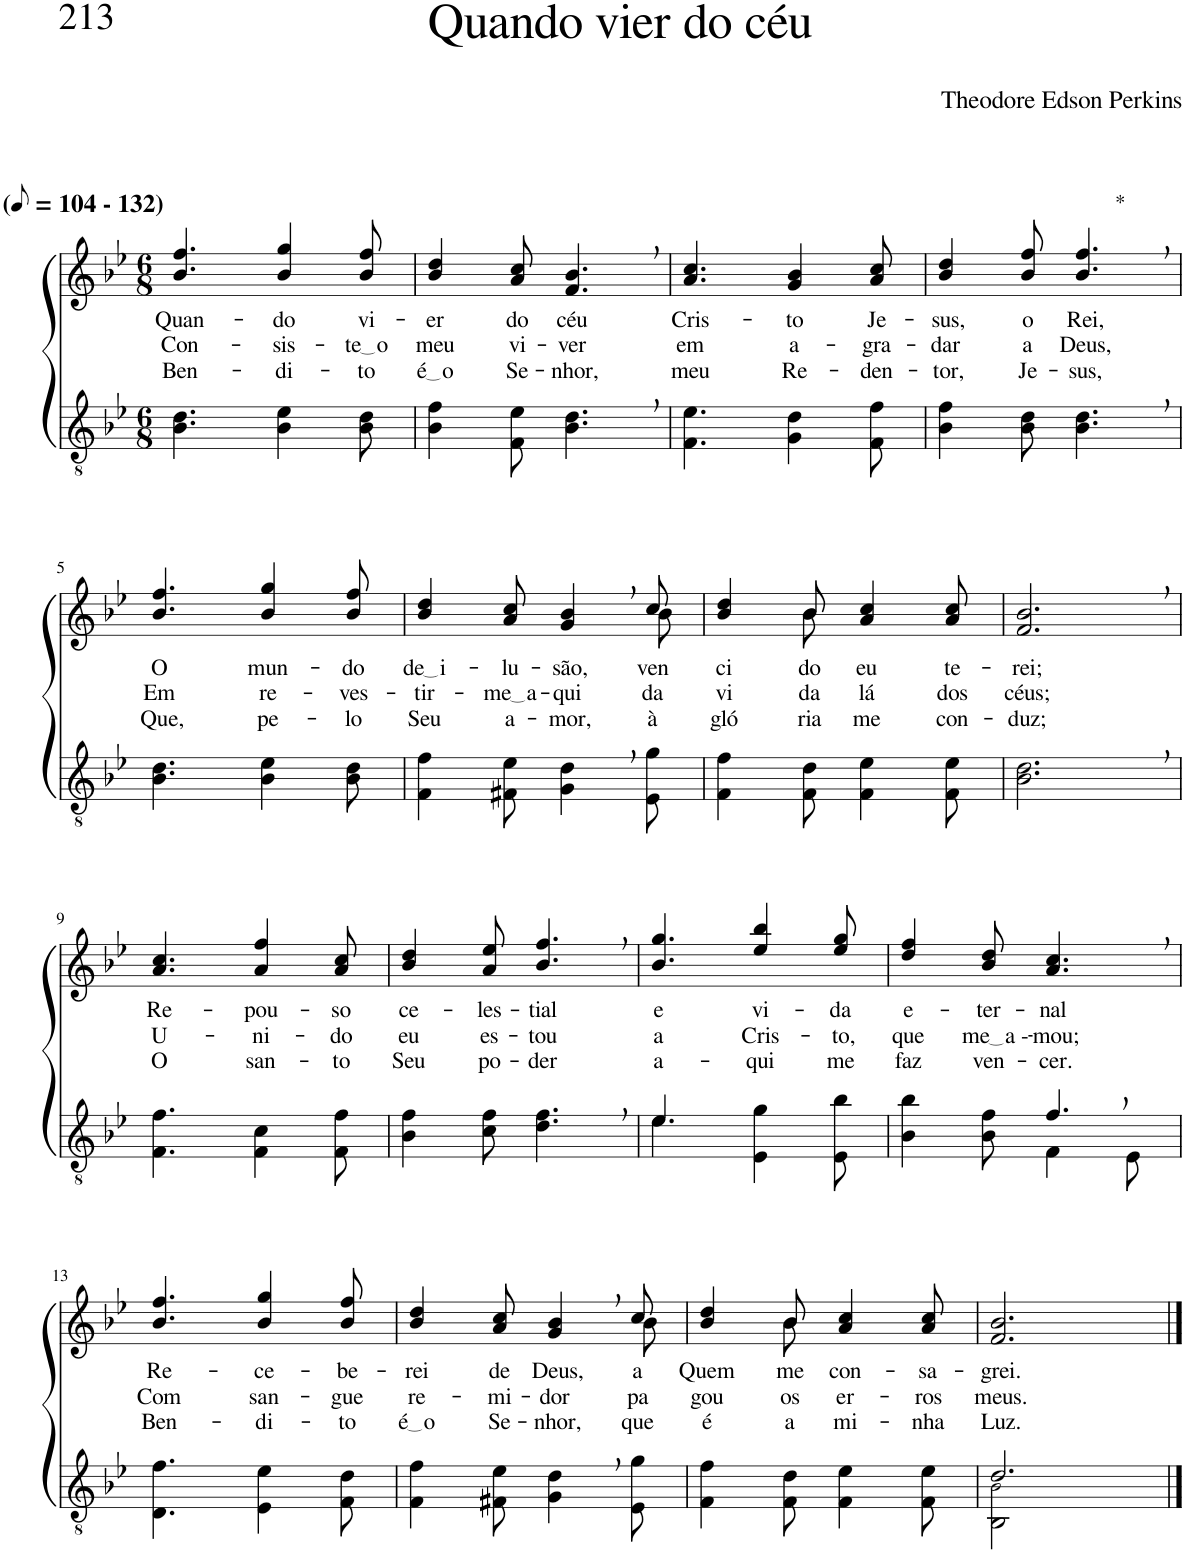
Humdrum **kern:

**kern	**kern	**text	**text	**text
*part2	*part1	*part1	*part1	*part1
*staff2	*staff1	*staff1	*staff1	*staff1
*I"Parte III e IV	*I"Parte I e II	*	*	*
*clefGv2	*clefG2	*	*	*
*Trd4c7	*Trd4c7	*	*	*
*k[b-e-]	*k[b-e-]	*	*	*
*M6/8	*M6/8	*	*	*
*MM52	*MM52	*	*	*
=1	=1	=1	=1	=1
!	!LO:TX:a:B:t=(	!	!	!
!	!LO:TX:a:B:t=- 132)	!	!	!
!	!	!LO:LY:b	!LO:LY:b	!LO:LY:b
4.B-\ 4.d\	4.b-/ 4.ff/	Quan-	Con-	Ben-
!	!	!LO:LY:b	!LO:LY:b	!LO:LY:b
4B-\ 4e-\	4b-/ 4gg/	-do	-sis-	-di-
!	!	!LO:LY:b	!LO:LY:b	!LO:LY:b
8B-\ 8d\	8b-/ 8ff/	vi-	te o	-to
=2	=2	=2	=2	=2
!	!	!LO:LY:b	!LO:LY:b	!LO:LY:b
4B-\ 4f\	4b-/ 4dd/	-er	meu	é o
!	!	!LO:LY:b	!LO:LY:b	!LO:LY:b
8F\ 8e-\	8a/ 8cc/	do	vi-	Se-
!	!	!LO:LY:b	!LO:LY:b	!LO:LY:b
4.B-\, 4.d\,	4.f/, 4.b-/,	céu	-ver	-nhor,
=3	=3	=3	=3	=3
!	!	!LO:LY:b	!LO:LY:b	!LO:LY:b
4.F\ 4.e-\	4.a/ 4.cc/	Cris-	em	meu
!	!	!LO:LY:b	!LO:LY:b	!LO:LY:b
4G\ 4d\	4g/ 4b-/	-to	a-	Re-
!	!	!LO:LY:b	!LO:LY:b	!LO:LY:b
8F\ 8f\	8a/ 8cc/	Je-	-gra-	-den-
=4	=4	=4	=4	=4
!	!	!LO:LY:b	!LO:LY:b	!LO:LY:b
4B-\ 4f\	4b-/ 4dd/	-sus,	-dar	-tor,
!	!	!LO:LY:b	!LO:LY:b	!LO:LY:b
8B-\ 8d\	8b-/ 8ff/	o	a	Je-
!	!LO:TX:a:t=*	!	!	!
!	!	!LO:LY:b	!LO:LY:b	!LO:LY:b
4.B-\, 4.d\,	4.b-/, 4.ff/,	Rei,	Deus,	-sus,
!!LO:LB:g=z
=5	=5	=5	=5	=5
!	!	!LO:LY:b	!LO:LY:b	!LO:LY:b
4.B-\ 4.d\	4.b-/ 4.ff/	O	Em	Que,
!	!	!LO:LY:b	!LO:LY:b	!LO:LY:b
4B-\ 4e-\	4b-/ 4gg/	mun-	re-	pe-
!	!	!LO:LY:b	!LO:LY:b	!LO:LY:b
8B-\ 8d\	8b-/ 8ff/	-do	-ves-	-lo
=6	=6	=6	=6	=6
!	!	!LO:LY:b	!LO:LY:b	!LO:LY:b
*	*^	*	*	*
4F\ 4f\	4b-/ 4dd/	8ryy	de i	-tir-	Seu
!	!	!	!LO:LY:b	!LO:LY:b	!LO:LY:b
*	*v	*v	*	*	*
8F#X\ 8e-\	8a/ 8cc/	-lu-	me a	a-
!	!	!LO:LY:b	!LO:LY:b	!LO:LY:b
4G\, 4d\,	4g/, 4b-/,	-são,	-qui	-mor,
*	*^	*	*	*
!	!	!	!LO:LY:b	!LO:LY:b	!LO:LY:b
8E-\ 8g\	8cc/	8b-\	ven-	da	à
=7	=7	=7	=7	=7	=7
!	!	!	!LO:LY:b	!LO:LY:b	!LO:LY:b
4F\ 4f\	4b-/ 4dd/	4ryy	-ci-	vi-	gló-
!	!	!	!LO:LY:b	!LO:LY:b	!LO:LY:b
8F\ 8d\	8b-/	8b-\	-do	-da	-ria
!	!	!	!LO:LY:b	!LO:LY:b	!LO:LY:b
4F\ 4e-\	4a/ 4cc/	4.ryy	eu	lá	me
!	!	!	!LO:LY:b	!LO:LY:b	!LO:LY:b
8F\ 8e-\	8a/ 8cc/	.	te-	dos	con-
*	*v	*v	*	*	*
=8	=8	=8	=8	=8
!	!	!LO:LY:b	!LO:LY:b	!LO:LY:b
2.B-\, 2.d\,	2.f/, 2.b-/,	-rei;	céus;	-duz;
!!LO:LB:g=z
=9	=9	=9	=9	=9
!	!	!LO:LY:b	!LO:LY:b	!LO:LY:b
4.F\ 4.f\	4.a/ 4.cc/	Re-	U-	O
!	!	!LO:LY:b	!LO:LY:b	!LO:LY:b
4F\ 4c\	4a/ 4ff/	-pou-	-ni-	san-
!	!	!LO:LY:b	!LO:LY:b	!LO:LY:b
8F\ 8f\	8a/ 8cc/	-so	-do	-to
=10	=10	=10	=10	=10
!	!	!LO:LY:b	!LO:LY:b	!LO:LY:b
4B-\ 4f\	4b-/ 4dd/	ce-	eu	Seu
!	!	!LO:LY:b	!LO:LY:b	!LO:LY:b
8c\ 8f\	8a/ 8ee-/	-les-	es-	po-
!	!	!LO:LY:b	!LO:LY:b	!LO:LY:b
4.d\, 4.f\,	4.b-/, 4.ff/,	-tial	-tou	-der
=11	=11	=11	=11	=11
*^	*	*	*	*
!	!	!	!LO:LY:b	!LO:LY:b	!LO:LY:b
4.e-/	4.e-\	4.b-/ 4.gg/	e	a	a-
!	!	!	!LO:LY:b	!LO:LY:b	!LO:LY:b
4.ryy	4E-\ 4g\	4ee-/ 4bb-/	vi-	Cris-	-qui
!	!	!	!LO:LY:b	!LO:LY:b	!LO:LY:b
.	8E-\ 8b-\	8ee-/ 8gg/	-da	-to,	me
=12	=12	=12	=12	=12	=12
!	!	!	!LO:LY:b	!LO:LY:b	!LO:LY:b
4.ryy	4B-\ 4b-\	4dd/ 4ff/	e-	que	faz
!	!	!	!LO:LY:b	!LO:LY:b	!LO:LY:b
.	8B-\ 8f\	8b-/ 8dd/	-ter-	me a -	ven-
!	!	!	!LO:LY:b	!LO:LY:b	!LO:LY:b
4.f,/	4F\	4.a/, 4.cc/,	-nal	-mou;	-cer.
.	8E-\	.	.	.	.
!!LO:LB:g=z
=13	=13	=13	=13	=13	=13
!	!	!	!LO:LY:b	!LO:LY:b	!LO:LY:b
*v	*v	*	*	*	*
4.D\ 4.f\	4.b-/ 4.ff/	Re-	Com	Ben-
!	!	!LO:LY:b	!LO:LY:b	!LO:LY:b
4E-\ 4e-\	4b-/ 4gg/	-ce-	san-	-di-
!	!	!LO:LY:b	!LO:LY:b	!LO:LY:b
8F\ 8d\	8b-/ 8ff/	-be-	-gue	-to
=14	=14	=14	=14	=14
!	!	!LO:LY:b	!LO:LY:b	!LO:LY:b
*	*^	*	*	*
4F\ 4f\	4b-/ 4dd/	8ryy	-rei	re-	é o
!	!	!	!LO:LY:b	!LO:LY:b	!LO:LY:b
*	*v	*v	*	*	*
8F#X\ 8e-\	8a/ 8cc/	de	-mi-	Se-
!	!	!LO:LY:b	!LO:LY:b	!LO:LY:b
4G\, 4d\,	4g/, 4b-/,	Deus,	-dor	-nhor,
*	*^	*	*	*
!	!	!	!LO:LY:b	!LO:LY:b	!LO:LY:b
8E-\ 8g\	8cc/	8b-\	a	pa-	que
=15	=15	=15	=15	=15	=15
!	!	!	!LO:LY:b	!LO:LY:b	!LO:LY:b
4F\ 4f\	4b-/ 4dd/	4ryy	Quem	-gou	é
!	!	!	!LO:LY:b	!LO:LY:b	!LO:LY:b
8F\ 8d\	8b-/	8b-\	me	os	a
!	!	!	!LO:LY:b	!LO:LY:b	!LO:LY:b
4F\ 4e-\	4a/ 4cc/	4.ryy	con-	er-	mi-
!	!	!	!LO:LY:b	!LO:LY:b	!LO:LY:b
8F\ 8e-\	8a/ 8cc/	.	-sa-	-ros	-nha
*	*v	*v	*	*	*
=16	=16	=16	=16	=16
*^	*	*	*	*
!	!	!	!LO:LY:b	!LO:LY:b	!LO:LY:b
2.d/	2BB-\ 2B-!\	2.f/ 2.b-/	-grei.	meus.	Luz.
.	4ryy	.	.	.	.
*v	*v	*	*	*	*
==	==	==	==	==
*-	*-	*-	*-	*-
